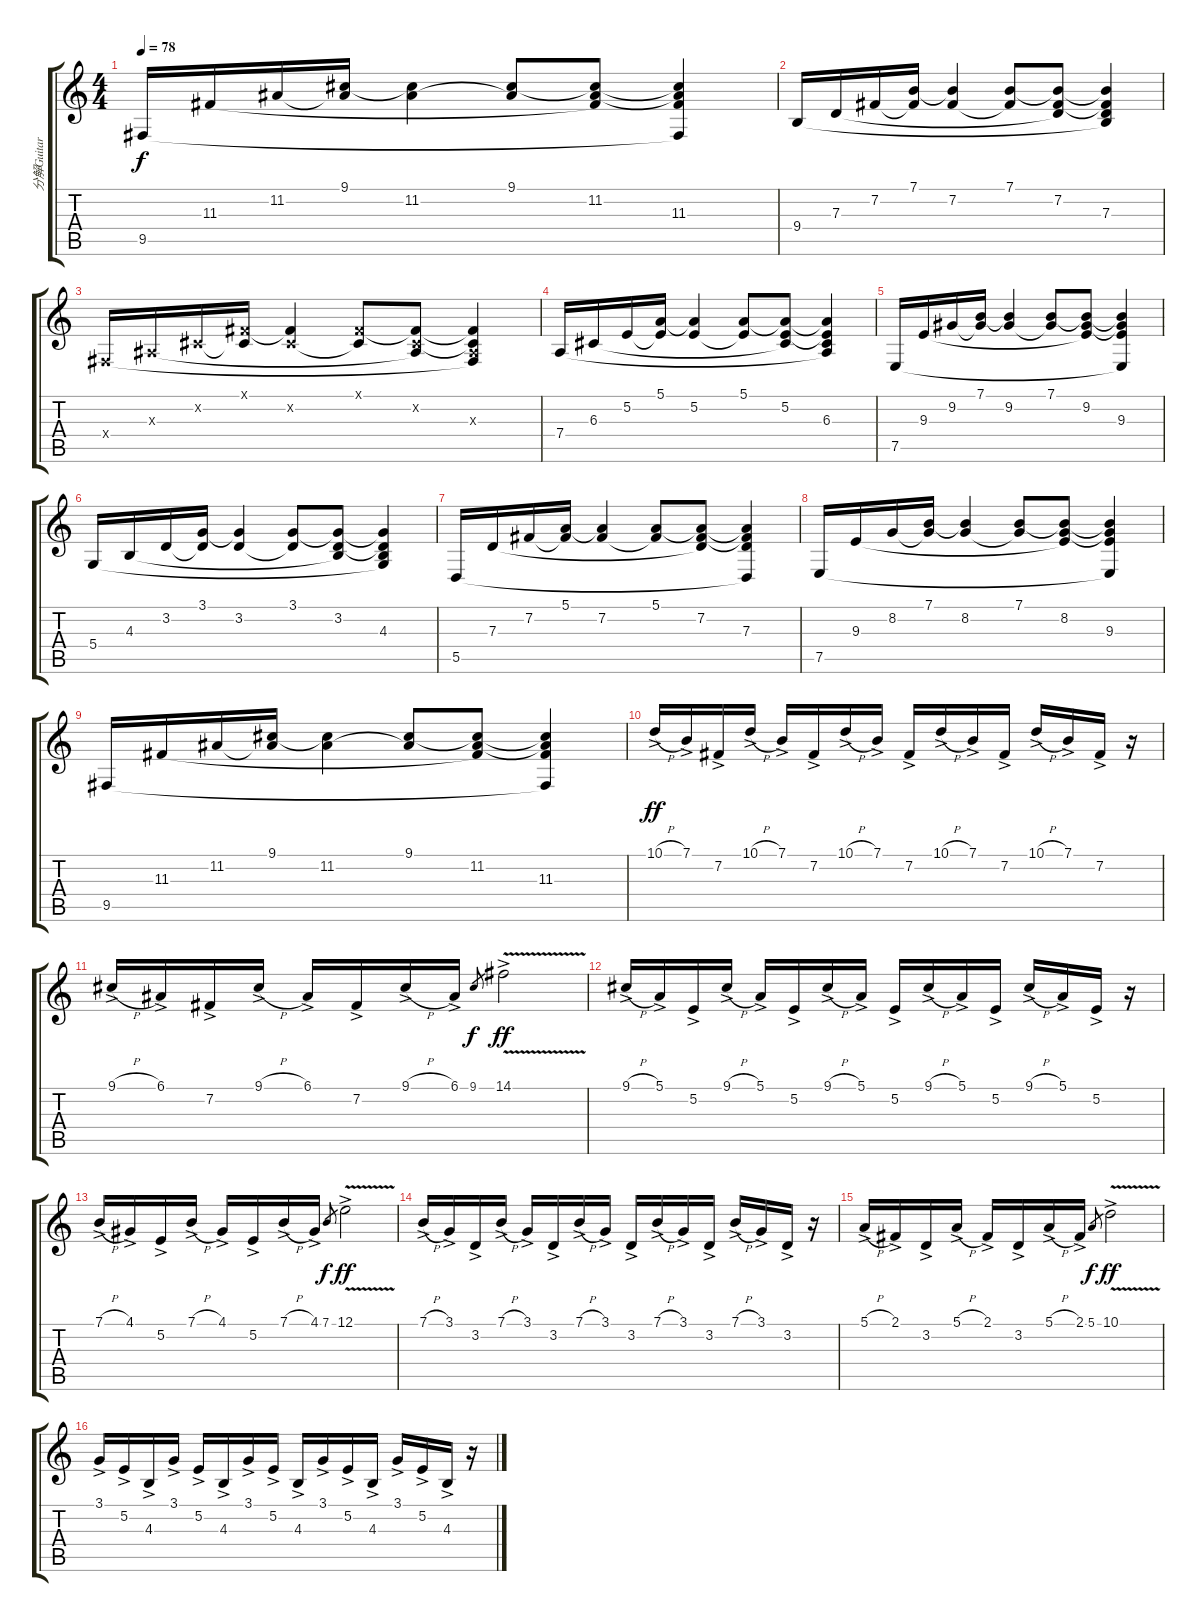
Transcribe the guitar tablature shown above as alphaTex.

\track ("分解Guitar" "分解Guitar") {instrument synthbrass1}
\staff {score tabs}
\tuning (E4 B3 G3 D3 A2 E2) {hide}
\ts (4 4)
\tempo 78
\clef g2
\ks c
9.5.16{dy f} 11.3.16 11.2.16 (9.1 11.2{t}).16 (9.1{t} 11.2).4 (9.1 11.2{t}).8 (9.1{t} 11.2 11.3{t}).8 (9.1{t} 11.2{t} 11.3 9.5{t}).4 |
9.4.16 7.3.16 7.2.16 (7.1 7.2{t}).16 (7.1{t} 7.2).4 (7.1 7.2{t}).8 (7.1{t} 7.2 7.3{t}).8 (7.1{t} 7.2{t} 7.3 9.4{t}).4 |
4.4{x}.16 3.3{x}.16 2.2{x}.16 (2.1{x} 2.2{t}).16 (2.1{t} 2.2{x}).4 (2.1{x} 2.2{t}).8 (2.1{t} 2.2{x} 3.3{t}).8 (2.1{t} 2.2{t} 3.3{x} 4.4{t}).4 |
7.4.16 6.3.16 5.2.16 (5.1 5.2{t}).16 (5.1{t} 5.2).4 (5.1 5.2{t}).8 (5.1{t} 5.2 6.3{t}).8 (5.1{t} 5.2{t} 6.3 7.4{t}).4 |
7.5.16 9.3.16 9.2.16 (7.1 9.2{t}).16 (7.1{t} 9.2).4 (7.1 9.2{t}).8 (7.1{t} 9.2 9.3{t}).8 (7.1{t} 9.2{t} 9.3 7.5{t}).4 |
5.4.16 4.3.16 3.2.16 (3.1 3.2{t}).16 (3.1{t} 3.2).4 (3.1 3.2{t}).8 (3.1{t} 3.2 4.3{t}).8 (3.1{t} 3.2{t} 4.3 5.4{t}).4 |
5.5.16 7.3.16 7.2.16 (5.1 7.2{t}).16 (5.1{t} 7.2).4 (5.1 7.2{t}).8 (5.1{t} 7.2 7.3{t}).8 (5.1{t} 7.2{t} 7.3 5.5{t}).4 |
7.5.16 9.3.16 8.2.16 (7.1 8.2{t}).16 (7.1{t} 8.2).4 (7.1 8.2{t}).8 (7.1{t} 8.2 9.3{t}).8 (7.1{t} 8.2{t} 9.3 7.5{t}).4 |
9.5.16 11.3.16 11.2.16 (9.1 11.2{t}).16 (9.1{t} 11.2).4 (9.1 11.2{t}).8 (9.1{t} 11.2 11.3{t}).8 (9.1{t} 11.2{t} 11.3 9.5{t}).4 |
10.1{h ac}.16{dy ff} 7.1{ac}.16 7.2{ac}.16 10.1{h ac}.16 7.1{ac}.16 7.2{ac}.16 10.1{h ac}.16 7.1{ac}.16 7.2{ac}.16 10.1{h ac}.16 7.1{ac}.16 7.2{ac}.16 10.1{h ac}.16 7.1{ac}.16 7.2{ac}.16 r.16 |
9.1{h ac}.16 6.1{ac}.16 7.2{ac}.16 9.1{h ac}.16 6.1{ac}.16 7.2{ac}.16 9.1{h ac}.16 6.1{ac}.16 9.1.8{gr dy f} 14.1{v ac}.2{dy ff} |
9.1{h ac}.16 5.1{ac}.16 5.2{ac}.16 9.1{h ac}.16 5.1{ac}.16 5.2{ac}.16 9.1{h ac}.16 5.1{ac}.16 5.2{ac}.16 9.1{h ac}.16 5.1{ac}.16 5.2{ac}.16 9.1{h ac}.16 5.1{ac}.16 5.2{ac}.16 r.16 |
7.1{h ac}.16 4.1{ac}.16 5.2{ac}.16 7.1{h ac}.16 4.1{ac}.16 5.2{ac}.16 7.1{h ac}.16 4.1{ac}.16 7.1.8{gr dy f} 12.1{v ac}.2{dy ff} |
7.1{h ac}.16 3.1{ac}.16 3.2{ac}.16 7.1{h ac}.16 3.1{ac}.16 3.2{ac}.16 7.1{h ac}.16 3.1{ac}.16 3.2{ac}.16 7.1{h ac}.16 3.1{ac}.16 3.2{ac}.16 7.1{h ac}.16 3.1{ac}.16 3.2{ac}.16 r.16 |
5.1{h ac}.16 2.1{ac}.16 3.2{ac}.16 5.1{h ac}.16 2.1{ac}.16 3.2{ac}.16 5.1{h ac}.16 2.1{ac}.16 5.1.8{gr dy f} 10.1{v ac}.2{dy ff} |
3.1{ac}.16 5.2{ac}.16 4.3{ac}.16 3.1{ac}.16 5.2{ac}.16 4.3{ac}.16 3.1{ac}.16 5.2{ac}.16 4.3{ac}.16 3.1{ac}.16 5.2{ac}.16 4.3{ac}.16 3.1{ac}.16 5.2{ac}.16 4.3{ac}.16 r.16
